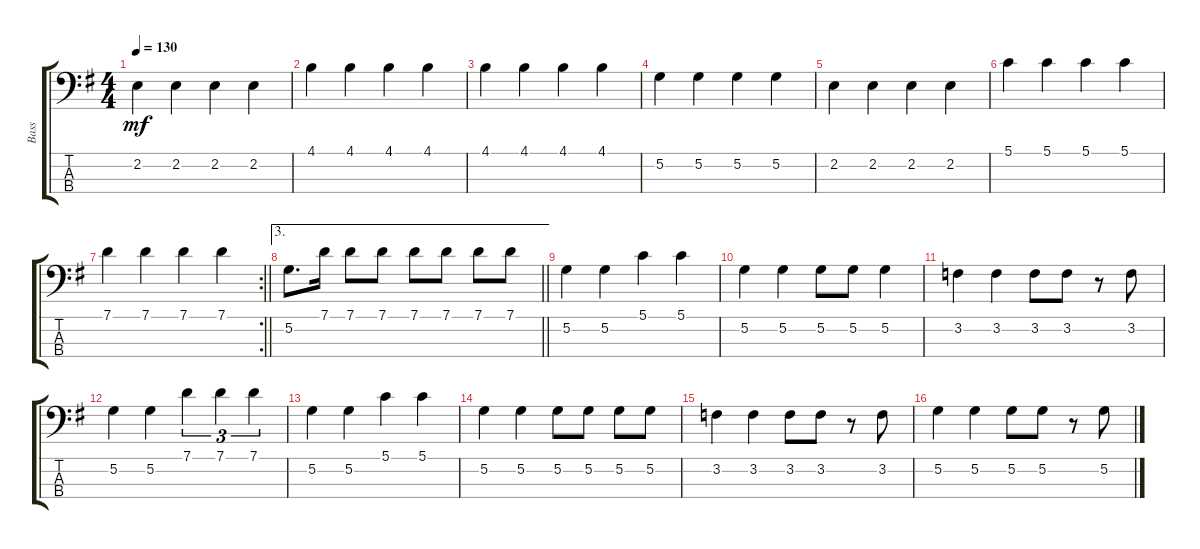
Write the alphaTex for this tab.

\track ("Bass" "Bass") {instrument electricbassfinger}
\staff {score tabs}
\tuning (G2 D2 A1 E1) {hide}
\ts (4 4)
\tempo 130
\clef f4
\ks g
2.2.4{dy mf} 2.2.4 2.2.4 2.2.4 |
4.1.4 4.1.4 4.1.4 4.1.4 |
4.1.4 4.1.4 4.1.4 4.1.4 |
5.2.4 5.2.4 5.2.4 5.2.4 |
2.2.4 2.2.4 2.2.4 2.2.4 |
5.1.4 5.1.4 5.1.4 5.1.4 |
\rc 2
\barLineRight lightlight
7.1.4 7.1.4 7.1.4 7.1.4 |
\ae 3
\barLineRight lightlight
5.2.8{d} 7.1.16 7.1.8 7.1.8 7.1.8 7.1.8 7.1.8 7.1.8 |
5.2.4 5.2.4 5.1.4 5.1.4 |
5.2.4 5.2.4 5.2.8 5.2.8 5.2.4 |
3.2.4 3.2.4 3.2.8 3.2.8 r.8 3.2.8 |
5.2.4 5.2.4 7.1.4{tu (3 2)} 7.1.4{tu (3 2)} 7.1.4{tu (3 2)} |
5.2.4 5.2.4 5.1.4 5.1.4 |
5.2.4 5.2.4 5.2.8 5.2.8 5.2.8 5.2.8 |
3.2.4 3.2.4 3.2.8 3.2.8 r.8 3.2.8 |
5.2.4 5.2.4 5.2.8 5.2.8 r.8 5.2.8
